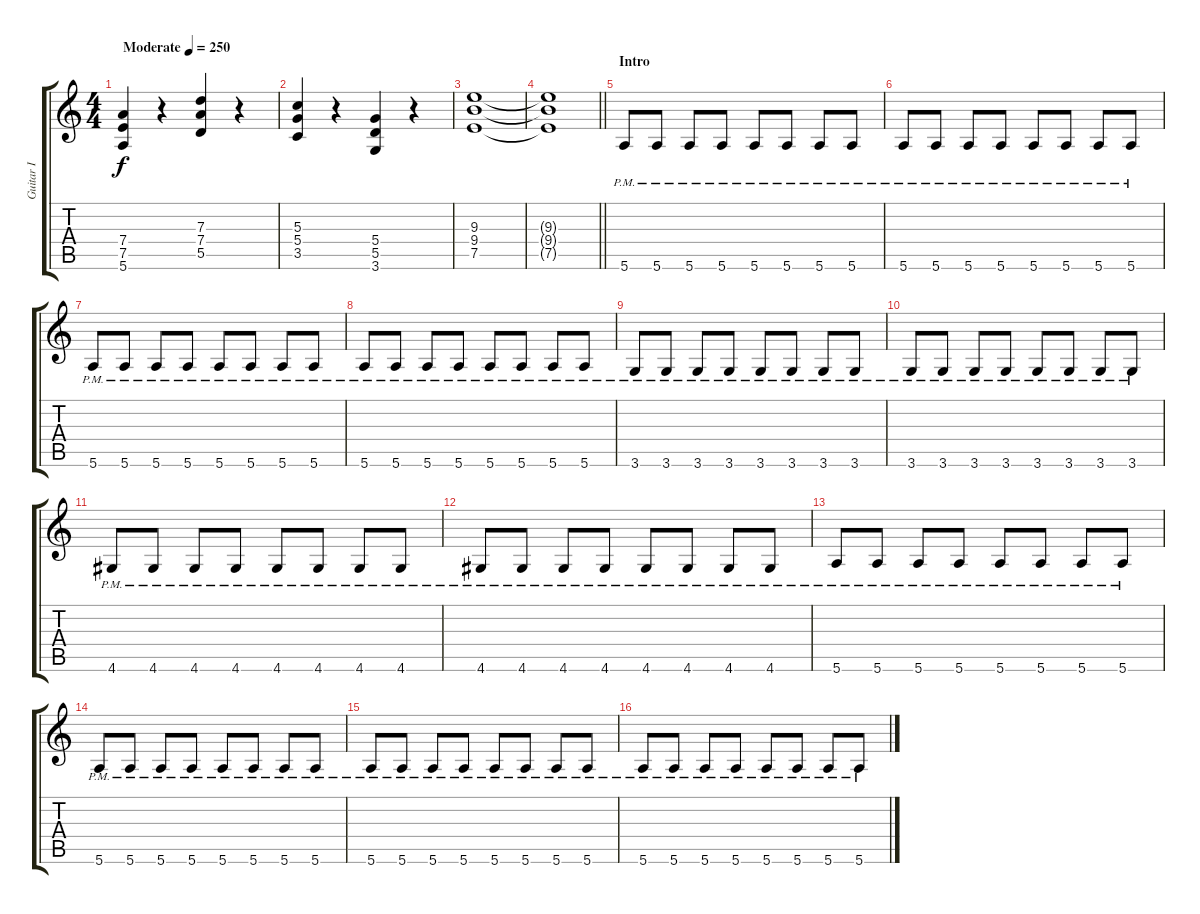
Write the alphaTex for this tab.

\track ("Guitar I" "Guitar I") {instrument overdrivenguitar}
\staff {score tabs}
\tuning (E4 B3 G3 D3 A2 E2) {hide}
\ts (4 4)
\tempo (250 "Moderate")
\clef g2
\ks c
(7.4 7.5 5.6).4{dy f instrument overdrivenguitar} r.4 (7.3 7.4 5.5).4 r.4 |
(5.3 5.4 3.5).4 r.4 (5.4 5.5 3.6).4 r.4 |
(9.3 9.4 7.5).1 |
\barLineRight lightlight
(9.3{t} 9.4{t} 7.5{t}).1 |
\section ("" "Intro")
5.6{pm}.8 5.6{pm}.8 5.6{pm}.8 5.6{pm}.8 5.6{pm}.8 5.6{pm}.8 5.6{pm}.8 5.6{pm}.8 |
5.6{pm}.8 5.6{pm}.8 5.6{pm}.8 5.6{pm}.8 5.6{pm}.8 5.6{pm}.8 5.6{pm}.8 5.6{pm}.8 |
5.6{pm}.8 5.6{pm}.8 5.6{pm}.8 5.6{pm}.8 5.6{pm}.8 5.6{pm}.8 5.6{pm}.8 5.6{pm}.8 |
5.6{pm}.8 5.6{pm}.8 5.6{pm}.8 5.6{pm}.8 5.6{pm}.8 5.6{pm}.8 5.6{pm}.8 5.6{pm}.8 |
3.6{pm}.8 3.6{pm}.8 3.6{pm}.8 3.6{pm}.8 3.6{pm}.8 3.6{pm}.8 3.6{pm}.8 3.6{pm}.8 |
3.6{pm}.8 3.6{pm}.8 3.6{pm}.8 3.6{pm}.8 3.6{pm}.8 3.6{pm}.8 3.6{pm}.8 3.6{pm}.8 |
4.6{pm}.8 4.6{pm}.8 4.6{pm}.8 4.6{pm}.8 4.6{pm}.8 4.6{pm}.8 4.6{pm}.8 4.6{pm}.8 |
4.6{pm}.8 4.6{pm}.8 4.6{pm}.8 4.6{pm}.8 4.6{pm}.8 4.6{pm}.8 4.6{pm}.8 4.6{pm}.8 |
5.6{pm}.8 5.6{pm}.8 5.6{pm}.8 5.6{pm}.8 5.6{pm}.8 5.6{pm}.8 5.6{pm}.8 5.6{pm}.8 |
5.6{pm}.8 5.6{pm}.8 5.6{pm}.8 5.6{pm}.8 5.6{pm}.8 5.6{pm}.8 5.6{pm}.8 5.6{pm}.8 |
5.6{pm}.8 5.6{pm}.8 5.6{pm}.8 5.6{pm}.8 5.6{pm}.8 5.6{pm}.8 5.6{pm}.8 5.6{pm}.8 |
5.6{pm}.8 5.6{pm}.8 5.6{pm}.8 5.6{pm}.8 5.6{pm}.8 5.6{pm}.8 5.6{pm}.8 5.6{pm}.8
